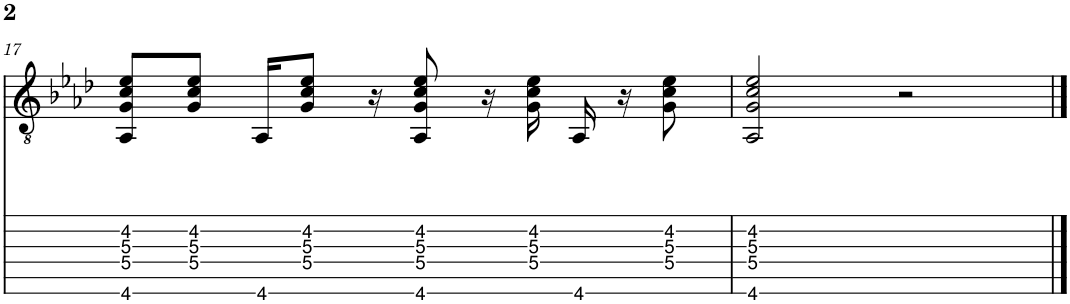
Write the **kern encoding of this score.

**kern	**kern
*part1	*part1
*staff2	*staff1
*I"Guitar	*
*I'Guit.	*
!!LO:PB:g=z
*	*clefGv2
*k[b-e-a-d-]	*k[b-e-a-d-]
*M4/4	*M4/4
=17	=17
8AA-\ 8G\ 8c\ 8e-\L	8AA-/ 8G/ 8c/ 8e-/L
8G\ 8c\ 8e-\J	8G/ 8c/ 8e-/J
16AA-KL	16AA-/KL
8G\ 8c\ 8e-\J	8G/ 8c/ 8e-/J
16r	16r
8AA- 8G 8c 8e-	8AA-/ 8G/ 8c/ 8e-/
16r	16r
16G 16c 16e-	16G\ 16c\ 16e-\
16AA-	16AA-/
16r	16r
8G 8c 8e-	8G\ 8c\ 8e-\
=18	=18
2AA- 2G 2c 2e-	2AA-/ 2G/ 2c/ 2e-/
2r	2r
==	==
*-	*-
